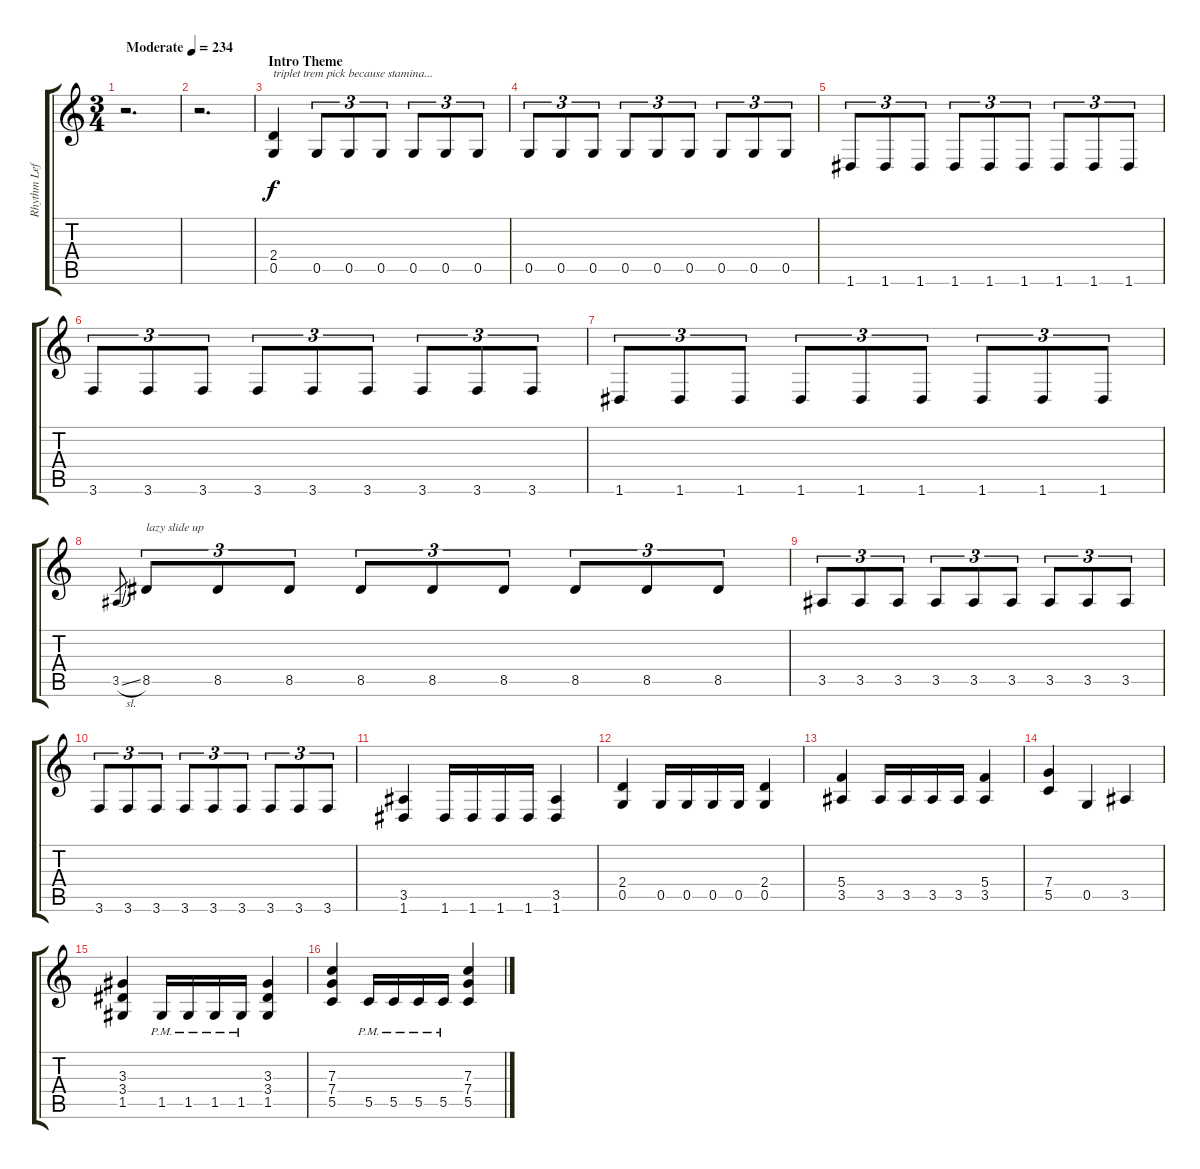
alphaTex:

\track ("Rhythm Left" "Rhythm Lef") {instrument distortionguitar}
\staff {score tabs}
\tuning (D4 A3 F3 C3 G2 D2) {hide}
\ts (3 4)
\tempo (234 "Moderate")
\clef g2
\ks c
r.2{d dy f instrument distortionguitar} |
r.2{d} |
\section ("" "Intro Theme")
(2.4 0.5).4{txt "triplet trem pick because stamina..."} 0.5.8{tu (3 2)} 0.5.8{tu (3 2)} 0.5.8{tu (3 2)} 0.5.8{tu (3 2)} 0.5.8{tu (3 2)} 0.5.8{tu (3 2)} |
0.5.8{tu (3 2)} 0.5.8{tu (3 2)} 0.5.8{tu (3 2)} 0.5.8{tu (3 2)} 0.5.8{tu (3 2)} 0.5.8{tu (3 2)} 0.5.8{tu (3 2)} 0.5.8{tu (3 2)} 0.5.8{tu (3 2)} |
1.6.8{tu (3 2)} 1.6.8{tu (3 2)} 1.6.8{tu (3 2)} 1.6.8{tu (3 2)} 1.6.8{tu (3 2)} 1.6.8{tu (3 2)} 1.6.8{tu (3 2)} 1.6.8{tu (3 2)} 1.6.8{tu (3 2)} |
3.6.8{tu (3 2)} 3.6.8{tu (3 2)} 3.6.8{tu (3 2)} 3.6.8{tu (3 2)} 3.6.8{tu (3 2)} 3.6.8{tu (3 2)} 3.6.8{tu (3 2)} 3.6.8{tu (3 2)} 3.6.8{tu (3 2)} |
1.6.8{tu (3 2)} 1.6.8{tu (3 2)} 1.6.8{tu (3 2)} 1.6.8{tu (3 2)} 1.6.8{tu (3 2)} 1.6.8{tu (3 2)} 1.6.8{tu (3 2)} 1.6.8{tu (3 2)} 1.6.8{tu (3 2)} |
3.5{sl}.8{gr} 8.5.8{tu (3 2) txt "lazy slide up"} 8.5.8{tu (3 2)} 8.5.8{tu (3 2)} 8.5.8{tu (3 2)} 8.5.8{tu (3 2)} 8.5.8{tu (3 2)} 8.5.8{tu (3 2)} 8.5.8{tu (3 2)} 8.5.8{tu (3 2)} |
3.5.8{tu (3 2)} 3.5.8{tu (3 2)} 3.5.8{tu (3 2)} 3.5.8{tu (3 2)} 3.5.8{tu (3 2)} 3.5.8{tu (3 2)} 3.5.8{tu (3 2)} 3.5.8{tu (3 2)} 3.5.8{tu (3 2)} |
3.6.8{tu (3 2)} 3.6.8{tu (3 2)} 3.6.8{tu (3 2)} 3.6.8{tu (3 2)} 3.6.8{tu (3 2)} 3.6.8{tu (3 2)} 3.6.8{tu (3 2)} 3.6.8{tu (3 2)} 3.6.8{tu (3 2)} |
(3.5 1.6).4 1.6.16 1.6.16 1.6.16 1.6.16 (3.5 1.6).4 |
(2.4 0.5).4 0.5.16 0.5.16 0.5.16 0.5.16 (2.4 0.5).4 |
(5.4 3.5).4 3.5.16 3.5.16 3.5.16 3.5.16 (5.4 3.5).4 |
(7.4 5.5).4 0.5.4 3.5.4 |
(3.3 3.4 1.5).4 1.5{pm}.16 1.5{pm}.16 1.5{pm}.16 1.5{pm}.16 (3.3 3.4 1.5).4 |
(7.3 7.4 5.5).4 5.5{pm}.16 5.5{pm}.16 5.5{pm}.16 5.5{pm}.16 (7.3 7.4 5.5).4
